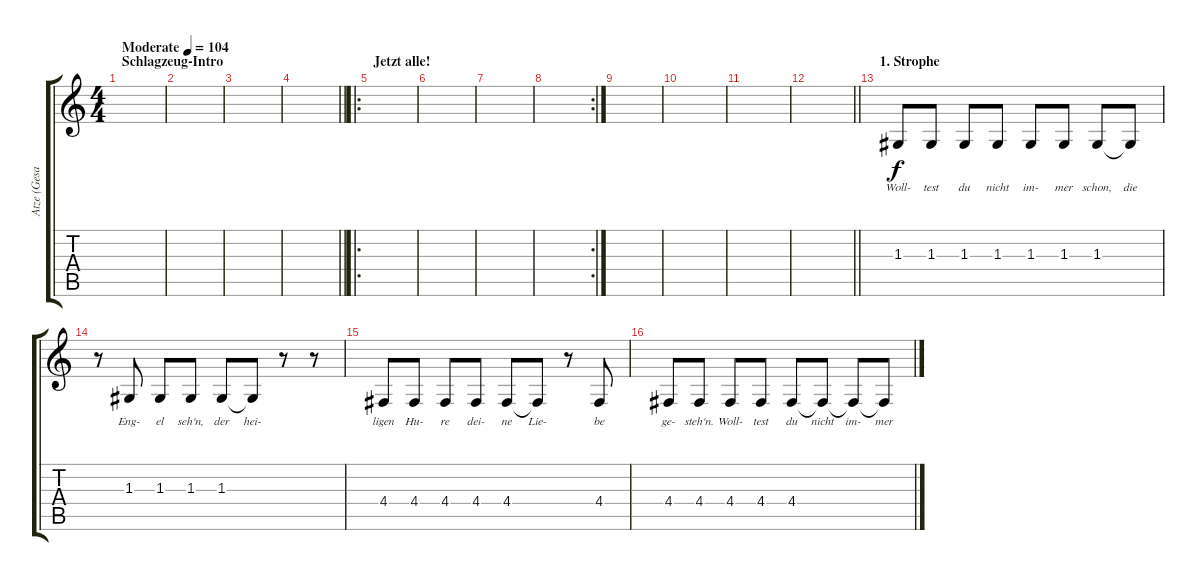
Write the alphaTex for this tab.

\track ("Atze (Gesang)" "Atze (Gesa") {instrument drawbarorgan}
\staff {score tabs}
\tuning (E4 B3 G3 D3 A2 E2) {hide}
\ts (4 4)
\section ("" "Schlagzeug-Intro")
\tempo (104 "Moderate")
\clef g2
\ks c
|
|
|
\barLineRight lightlight
|
\ro
\section ("" "Jetzt alle!")
|
|
|
\rc 2
|
|
|
|
\barLineRight lightlight
|
\section ("" "1. Strophe")
1.3.8{lyrics (0 "Woll-") lyrics (1 "") lyrics (2 "") lyrics (3 "") lyrics (4 "")} 1.3.8{lyrics (0 "test") lyrics (1 "") lyrics (2 "") lyrics (3 "") lyrics (4 "")} 1.3.8{lyrics (0 "du") lyrics (1 "") lyrics (2 "") lyrics (3 "") lyrics (4 "")} 1.3.8{lyrics (0 "nicht") lyrics (1 "") lyrics (2 "") lyrics (3 "") lyrics (4 "")} 1.3.8{lyrics (0 "im-") lyrics (1 "") lyrics (2 "") lyrics (3 "") lyrics (4 "")} 1.3.8{lyrics (0 "mer") lyrics (1 "") lyrics (2 "") lyrics (3 "") lyrics (4 "")} 1.3.8{lyrics (0 "schon,") lyrics (1 "") lyrics (2 "") lyrics (3 "") lyrics (4 "")} 1.3{t}.8{lyrics (0 "die") lyrics (1 "") lyrics (2 "") lyrics (3 "") lyrics (4 "")} |
r.8 1.3.8{lyrics (0 "Eng-") lyrics (1 "") lyrics (2 "") lyrics (3 "") lyrics (4 "")} 1.3.8{lyrics (0 "el") lyrics (1 "") lyrics (2 "") lyrics (3 "") lyrics (4 "")} 1.3.8{lyrics (0 "seh'n,") lyrics (1 "") lyrics (2 "") lyrics (3 "") lyrics (4 "")} 1.3.8{lyrics (0 "der") lyrics (1 "") lyrics (2 "") lyrics (3 "") lyrics (4 "")} 1.3{t}.8{lyrics (0 "hei-") lyrics (1 "") lyrics (2 "") lyrics (3 "") lyrics (4 "")} r.8 r.8 |
4.4.8{lyrics (0 "ligen") lyrics (1 "") lyrics (2 "") lyrics (3 "") lyrics (4 "")} 4.4.8{lyrics (0 "Hu-") lyrics (1 "") lyrics (2 "") lyrics (3 "") lyrics (4 "")} 4.4.8{lyrics (0 "re") lyrics (1 "") lyrics (2 "") lyrics (3 "") lyrics (4 "")} 4.4.8{lyrics (0 "dei-") lyrics (1 "") lyrics (2 "") lyrics (3 "") lyrics (4 "")} 4.4.8{lyrics (0 "ne") lyrics (1 "") lyrics (2 "") lyrics (3 "") lyrics (4 "")} 4.4{t}.8{lyrics (0 "Lie-") lyrics (1 "") lyrics (2 "") lyrics (3 "") lyrics (4 "")} r.8 4.4.8{lyrics (0 "be") lyrics (1 "") lyrics (2 "") lyrics (3 "") lyrics (4 "")} |
4.4.8{lyrics (0 "ge-") lyrics (1 "") lyrics (2 "") lyrics (3 "") lyrics (4 "")} 4.4.8{lyrics (0 "steh'n.") lyrics (1 "") lyrics (2 "") lyrics (3 "") lyrics (4 "")} 4.4.8{lyrics (0 "Woll-") lyrics (1 "") lyrics (2 "") lyrics (3 "") lyrics (4 "")} 4.4.8{lyrics (0 "test") lyrics (1 "") lyrics (2 "") lyrics (3 "") lyrics (4 "")} 4.4.8{lyrics (0 "du") lyrics (1 "") lyrics (2 "") lyrics (3 "") lyrics (4 "")} 4.4{t}.8{lyrics (0 "nicht") lyrics (1 "") lyrics (2 "") lyrics (3 "") lyrics (4 "")} 4.4{t}.8{lyrics (0 "im-") lyrics (1 "") lyrics (2 "") lyrics (3 "") lyrics (4 "")} 4.4{t}.8{lyrics (0 "mer") lyrics (1 "") lyrics (2 "") lyrics (3 "") lyrics (4 "")}
